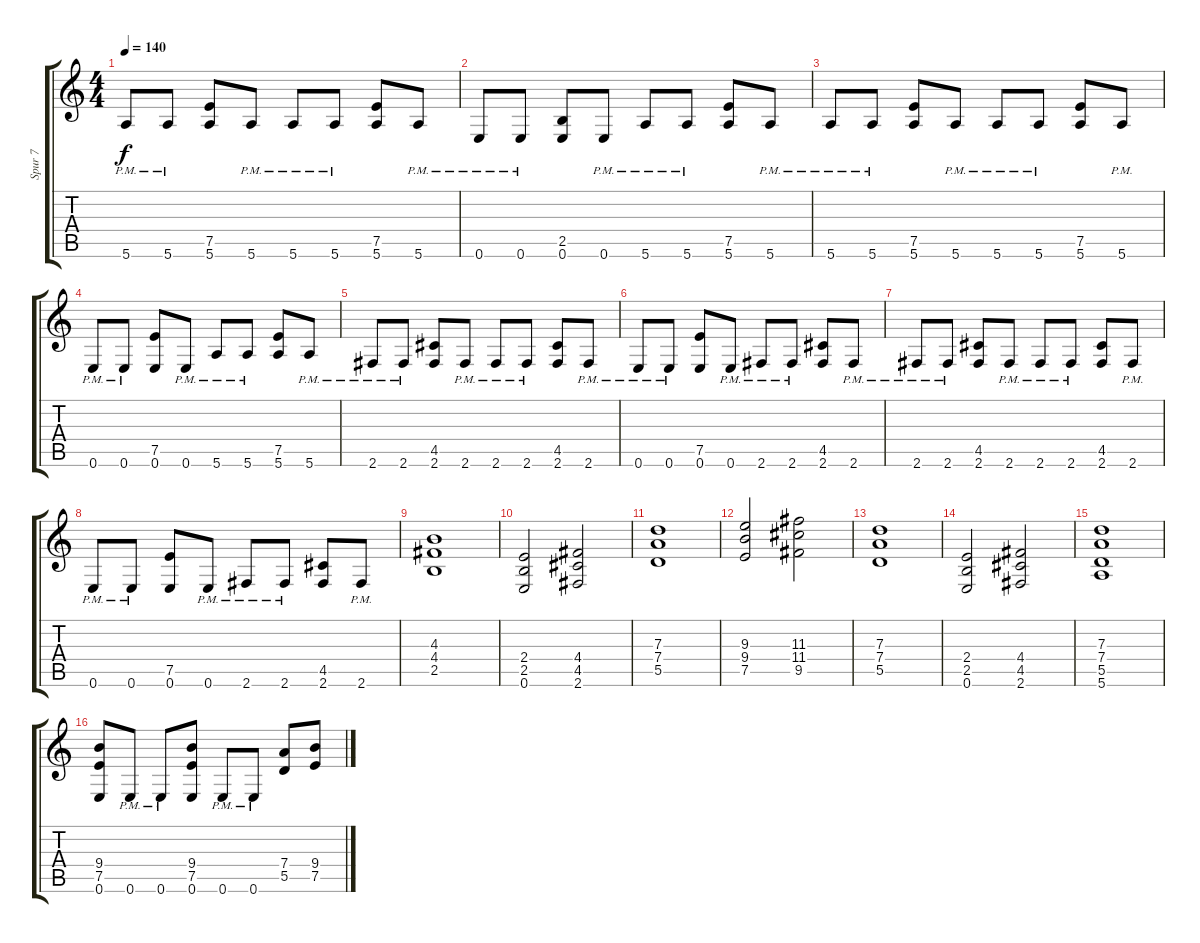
\track ("Spur 7" "Spur 7") {instrument overdrivenguitar}
\staff {score tabs}
\tuning (E4 B3 G3 D3 A2 E2) {hide}
\ts (4 4)
\tempo 140
\clef g2
\ks c
5.6{pm}.8{dy f} 5.6{pm}.8 (7.5 5.6).8 5.6{pm}.8 5.6{pm}.8 5.6{pm}.8 (7.5 5.6).8 5.6{pm}.8 |
0.6{pm}.8 0.6{pm}.8 (2.5 0.6).8 0.6{pm}.8 5.6{pm}.8 5.6{pm}.8 (7.5 5.6).8 5.6{pm}.8 |
5.6{pm}.8 5.6{pm}.8 (7.5 5.6).8 5.6{pm}.8 5.6{pm}.8 5.6{pm}.8 (7.5 5.6).8 5.6{pm}.8 |
0.6{pm}.8 0.6{pm}.8 (7.5 0.6).8 0.6{pm}.8 5.6{pm}.8 5.6{pm}.8 (7.5 5.6).8 5.6{pm}.8 |
2.6{pm}.8 2.6{pm}.8 (4.5 2.6).8 2.6{pm}.8 2.6{pm}.8 2.6{pm}.8 (4.5 2.6).8 2.6{pm}.8 |
0.6{pm}.8 0.6{pm}.8 (7.5 0.6).8 0.6{pm}.8 2.6{pm}.8 2.6{pm}.8 (4.5 2.6).8 2.6{pm}.8 |
2.6{pm}.8 2.6{pm}.8 (4.5 2.6).8 2.6{pm}.8 2.6{pm}.8 2.6{pm}.8 (4.5 2.6).8 2.6{pm}.8 |
0.6{pm}.8 0.6{pm}.8 (7.5 0.6).8 0.6{pm}.8 2.6{pm}.8 2.6{pm}.8 (4.5 2.6).8 2.6{pm}.8 |
(4.3 4.4 2.5).1 |
(2.4 2.5 0.6).2 (4.4 4.5 2.6).2 |
(7.3 7.4 5.5).1 |
(9.3 9.4 7.5).2 (11.3 11.4 9.5).2 |
(7.3 7.4 5.5).1 |
(2.4 2.5 0.6).2 (4.4 4.5 2.6).2 |
(7.3 7.4 5.5 5.6).1 |
(9.4 7.5 0.6).8 0.6{pm}.8 0.6{pm}.8 (9.4 7.5 0.6).8 0.6{pm}.8 0.6{pm}.8 (7.4 5.5).8 (9.4 7.5).8
